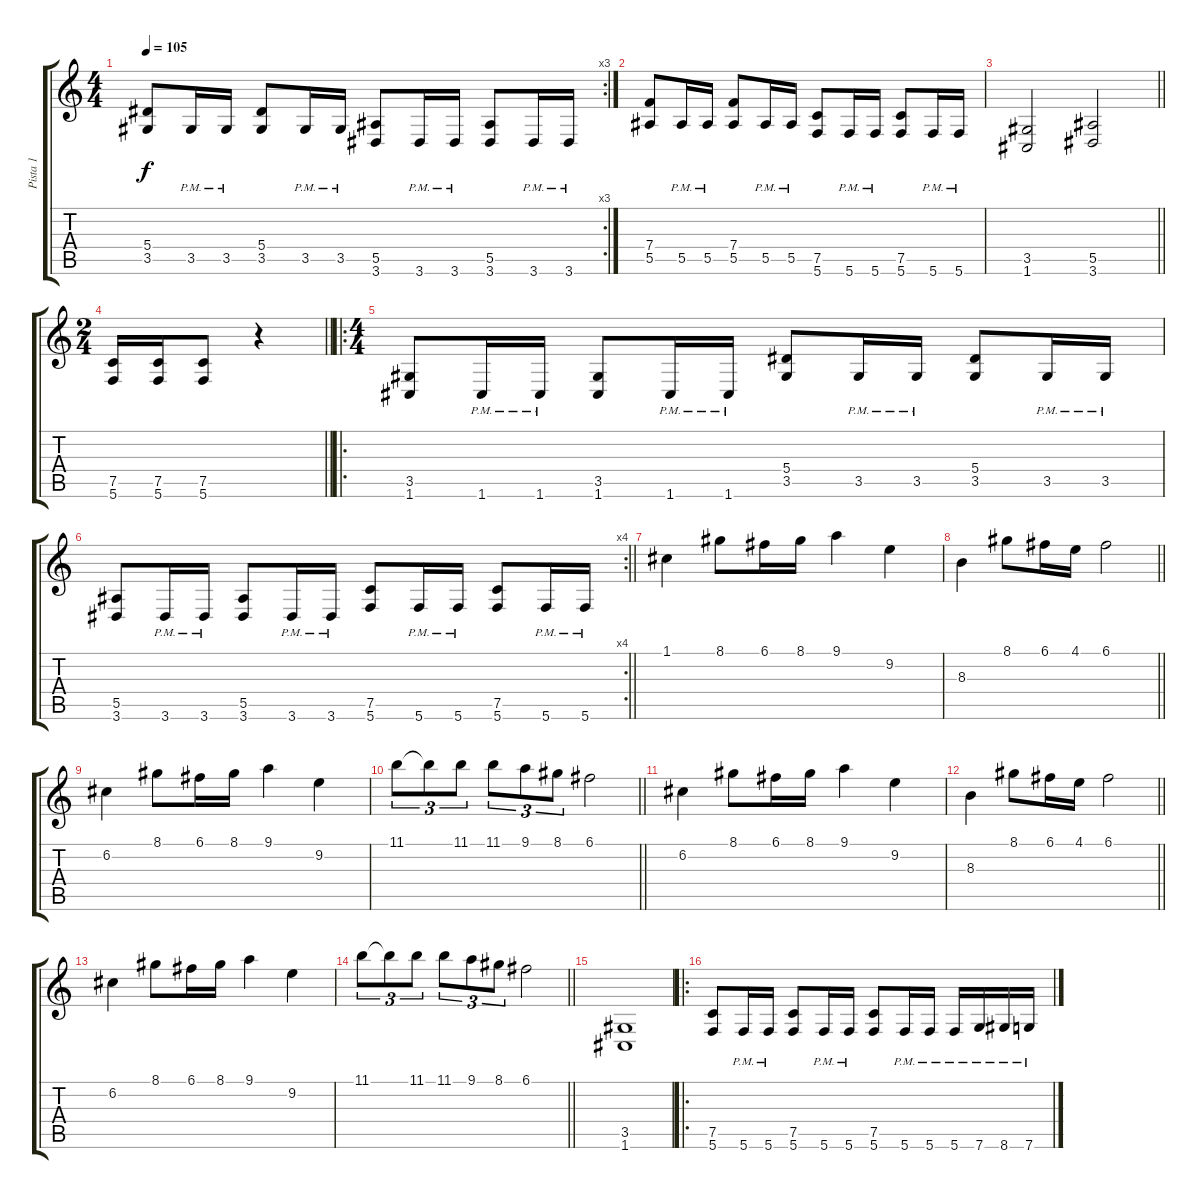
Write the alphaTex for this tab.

\track ("Pista 1" "Pista 1") {instrument distortionguitar}
\staff {score tabs}
\tuning (C4 G3 Eb3 Bb2 F2 C2) {hide}
\rc 3
\ts (4 4)
\tempo 105
\clef g2
\ks c
(5.4 3.5).8{dy f} 3.5{pm}.16 3.5{pm}.16 (5.4 3.5).8 3.5{pm}.16 3.5{pm}.16 (5.5 3.6).8 3.6{pm}.16 3.6{pm}.16 (5.5 3.6).8 3.6{pm}.16 3.6{pm}.16 |
(7.4 5.5).8 5.5{pm}.16 5.5{pm}.16 (7.4 5.5).8 5.5{pm}.16 5.5{pm}.16 (7.5 5.6).8 5.6{pm}.16 5.6{pm}.16 (7.5 5.6).8 5.6{pm}.16 5.6{pm}.16 |
\barLineRight lightlight
(3.5 1.6).2 (5.5 3.6).2 |
\ts (2 4)
\barLineRight lightlight
(7.5 5.6).16 (7.5 5.6).16 (7.5 5.6).8 r.4 |
\ro
\ts (4 4)
(3.5 1.6).8 1.6{pm}.16 1.6{pm}.16 (3.5 1.6).8 1.6{pm}.16 1.6{pm}.16 (5.4 3.5).8 3.5{pm}.16 3.5{pm}.16 (5.4 3.5).8 3.5{pm}.16 3.5{pm}.16 |
\rc 4
\barLineRight lightlight
(5.5 3.6).8 3.6{pm}.16 3.6{pm}.16 (5.5 3.6).8 3.6{pm}.16 3.6{pm}.16 (7.5 5.6).8 5.6{pm}.16 5.6{pm}.16 (7.5 5.6).8 5.6{pm}.16 5.6{pm}.16 |
1.1.4 8.1.8 6.1.16 8.1.16 9.1.4 9.2.4 |
\barLineRight lightlight
8.3.4 8.1.8 6.1.16 4.1.16 6.1.2 |
6.2.4 8.1.8 6.1.16 8.1.16 9.1.4 9.2.4 |
\barLineRight lightlight
11.1.8{tu (3 2)} 11.1{t}.8{tu (3 2)} 11.1.8{tu (3 2)} 11.1.8{tu (3 2)} 9.1.8{tu (3 2)} 8.1.8{tu (3 2)} 6.1.2 |
6.2.4 8.1.8 6.1.16 8.1.16 9.1.4 9.2.4 |
\barLineRight lightlight
8.3.4 8.1.8 6.1.16 4.1.16 6.1.2 |
6.2.4 8.1.8 6.1.16 8.1.16 9.1.4 9.2.4 |
\barLineRight lightlight
11.1.8{tu (3 2)} 11.1{t}.8{tu (3 2)} 11.1.8{tu (3 2)} 11.1.8{tu (3 2)} 9.1.8{tu (3 2)} 8.1.8{tu (3 2)} 6.1.2 |
(3.5 1.6).1 |
\ro
(7.5 5.6).8 5.6{pm}.16 5.6{pm}.16 (7.5 5.6).8 5.6{pm}.16 5.6{pm}.16 (7.5 5.6).8 5.6{pm}.16 5.6{pm}.16 5.6{pm}.16 7.6{pm}.16 8.6{pm}.16 7.6{pm}.16
